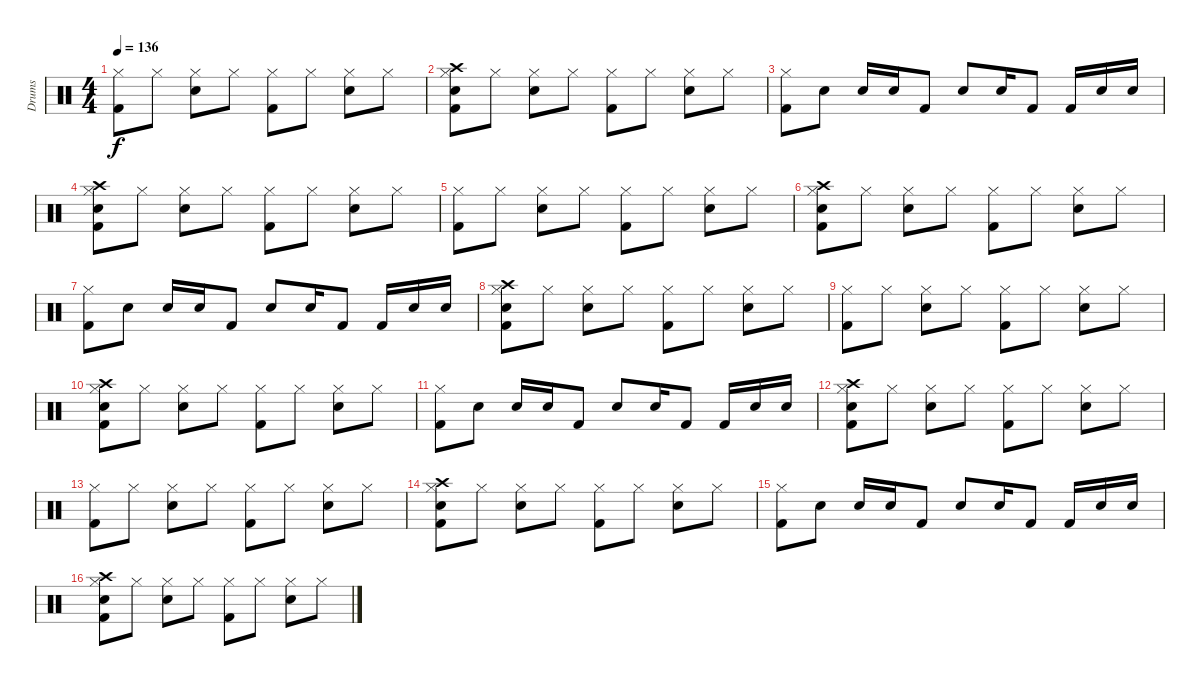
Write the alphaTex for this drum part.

\track ("Drums" "Drums") {instrument percussion}
\staff {score}
\articulation defaults
\ts (4 4)
\tempo 136
\clef neutral
\ks c
("Kick (hit) 2" "Hi-Hat (closed)").8{dy f} "Hi-Hat (closed)".8 ("Snare (hit) 2" "Hi-Hat (closed)").8 "Hi-Hat (closed)".8 ("Kick (hit) 2" "Hi-Hat (closed)").8 "Hi-Hat (closed)".8 ("Snare (hit) 2" "Hi-Hat (closed)").8 "Hi-Hat (closed)".8 |
("Kick (hit) 2" "Snare (hit) 2" "Hi-Hat (closed)" "Crash high (hit)").8 "Hi-Hat (closed)".8 ("Snare (hit) 2" "Hi-Hat (closed)").8 "Hi-Hat (closed)".8 ("Kick (hit) 2" "Hi-Hat (closed)").8 "Hi-Hat (closed)".8 ("Snare (hit) 2" "Hi-Hat (closed)").8 "Hi-Hat (closed)".8 |
("Kick (hit) 2" "Hi-Hat (closed)").8 "Snare (hit) 2".8 "Snare (hit) 2".16 "Snare (hit) 2".16 "Kick (hit) 2".8 "Snare (hit) 2".8 "Snare (hit) 2".16 "Kick (hit) 2".8 "Kick (hit) 2".16 "Snare (hit) 2".16 "Snare (hit) 2".16 |
("Kick (hit) 2" "Snare (hit) 2" "Hi-Hat (closed)" "Crash high (hit)").8 "Hi-Hat (closed)".8 ("Snare (hit) 2" "Hi-Hat (closed)").8 "Hi-Hat (closed)".8 ("Kick (hit) 2" "Hi-Hat (closed)").8 "Hi-Hat (closed)".8 ("Snare (hit) 2" "Hi-Hat (closed)").8 "Hi-Hat (closed)".8 |
("Kick (hit) 2" "Hi-Hat (closed)").8 "Hi-Hat (closed)".8 ("Snare (hit) 2" "Hi-Hat (closed)").8 "Hi-Hat (closed)".8 ("Kick (hit) 2" "Hi-Hat (closed)").8 "Hi-Hat (closed)".8 ("Snare (hit) 2" "Hi-Hat (closed)").8 "Hi-Hat (closed)".8 |
("Kick (hit) 2" "Snare (hit) 2" "Hi-Hat (closed)" "Crash high (hit)").8 "Hi-Hat (closed)".8 ("Snare (hit) 2" "Hi-Hat (closed)").8 "Hi-Hat (closed)".8 ("Kick (hit) 2" "Hi-Hat (closed)").8 "Hi-Hat (closed)".8 ("Snare (hit) 2" "Hi-Hat (closed)").8 "Hi-Hat (closed)".8 |
("Kick (hit) 2" "Hi-Hat (closed)").8 "Snare (hit) 2".8 "Snare (hit) 2".16 "Snare (hit) 2".16 "Kick (hit) 2".8 "Snare (hit) 2".8 "Snare (hit) 2".16 "Kick (hit) 2".8 "Kick (hit) 2".16 "Snare (hit) 2".16 "Snare (hit) 2".16 |
("Kick (hit) 2" "Snare (hit) 2" "Hi-Hat (closed)" "Crash high (hit)").8 "Hi-Hat (closed)".8 ("Snare (hit) 2" "Hi-Hat (closed)").8 "Hi-Hat (closed)".8 ("Kick (hit) 2" "Hi-Hat (closed)").8 "Hi-Hat (closed)".8 ("Snare (hit) 2" "Hi-Hat (closed)").8 "Hi-Hat (closed)".8 |
("Kick (hit) 2" "Hi-Hat (closed)").8 "Hi-Hat (closed)".8 ("Snare (hit) 2" "Hi-Hat (closed)").8 "Hi-Hat (closed)".8 ("Kick (hit) 2" "Hi-Hat (closed)").8 "Hi-Hat (closed)".8 ("Snare (hit) 2" "Hi-Hat (closed)").8 "Hi-Hat (closed)".8 |
("Kick (hit) 2" "Snare (hit) 2" "Hi-Hat (closed)" "Crash high (hit)").8 "Hi-Hat (closed)".8 ("Snare (hit) 2" "Hi-Hat (closed)").8 "Hi-Hat (closed)".8 ("Kick (hit) 2" "Hi-Hat (closed)").8 "Hi-Hat (closed)".8 ("Snare (hit) 2" "Hi-Hat (closed)").8 "Hi-Hat (closed)".8 |
("Kick (hit) 2" "Hi-Hat (closed)").8 "Snare (hit) 2".8 "Snare (hit) 2".16 "Snare (hit) 2".16 "Kick (hit) 2".8 "Snare (hit) 2".8 "Snare (hit) 2".16 "Kick (hit) 2".8 "Kick (hit) 2".16 "Snare (hit) 2".16 "Snare (hit) 2".16 |
("Kick (hit) 2" "Snare (hit) 2" "Hi-Hat (closed)" "Crash high (hit)").8 "Hi-Hat (closed)".8 ("Snare (hit) 2" "Hi-Hat (closed)").8 "Hi-Hat (closed)".8 ("Kick (hit) 2" "Hi-Hat (closed)").8 "Hi-Hat (closed)".8 ("Snare (hit) 2" "Hi-Hat (closed)").8 "Hi-Hat (closed)".8 |
("Kick (hit) 2" "Hi-Hat (closed)").8 "Hi-Hat (closed)".8 ("Snare (hit) 2" "Hi-Hat (closed)").8 "Hi-Hat (closed)".8 ("Kick (hit) 2" "Hi-Hat (closed)").8 "Hi-Hat (closed)".8 ("Snare (hit) 2" "Hi-Hat (closed)").8 "Hi-Hat (closed)".8 |
("Kick (hit) 2" "Snare (hit) 2" "Hi-Hat (closed)" "Crash high (hit)").8 "Hi-Hat (closed)".8 ("Snare (hit) 2" "Hi-Hat (closed)").8 "Hi-Hat (closed)".8 ("Kick (hit) 2" "Hi-Hat (closed)").8 "Hi-Hat (closed)".8 ("Snare (hit) 2" "Hi-Hat (closed)").8 "Hi-Hat (closed)".8 |
("Kick (hit) 2" "Hi-Hat (closed)").8 "Snare (hit) 2".8 "Snare (hit) 2".16 "Snare (hit) 2".16 "Kick (hit) 2".8 "Snare (hit) 2".8 "Snare (hit) 2".16 "Kick (hit) 2".8 "Kick (hit) 2".16 "Snare (hit) 2".16 "Snare (hit) 2".16 |
("Kick (hit) 2" "Snare (hit) 2" "Hi-Hat (closed)" "Crash high (hit)").8 "Hi-Hat (closed)".8 ("Snare (hit) 2" "Hi-Hat (closed)").8 "Hi-Hat (closed)".8 ("Kick (hit) 2" "Hi-Hat (closed)").8 "Hi-Hat (closed)".8 ("Snare (hit) 2" "Hi-Hat (closed)").8 "Hi-Hat (closed)".8
